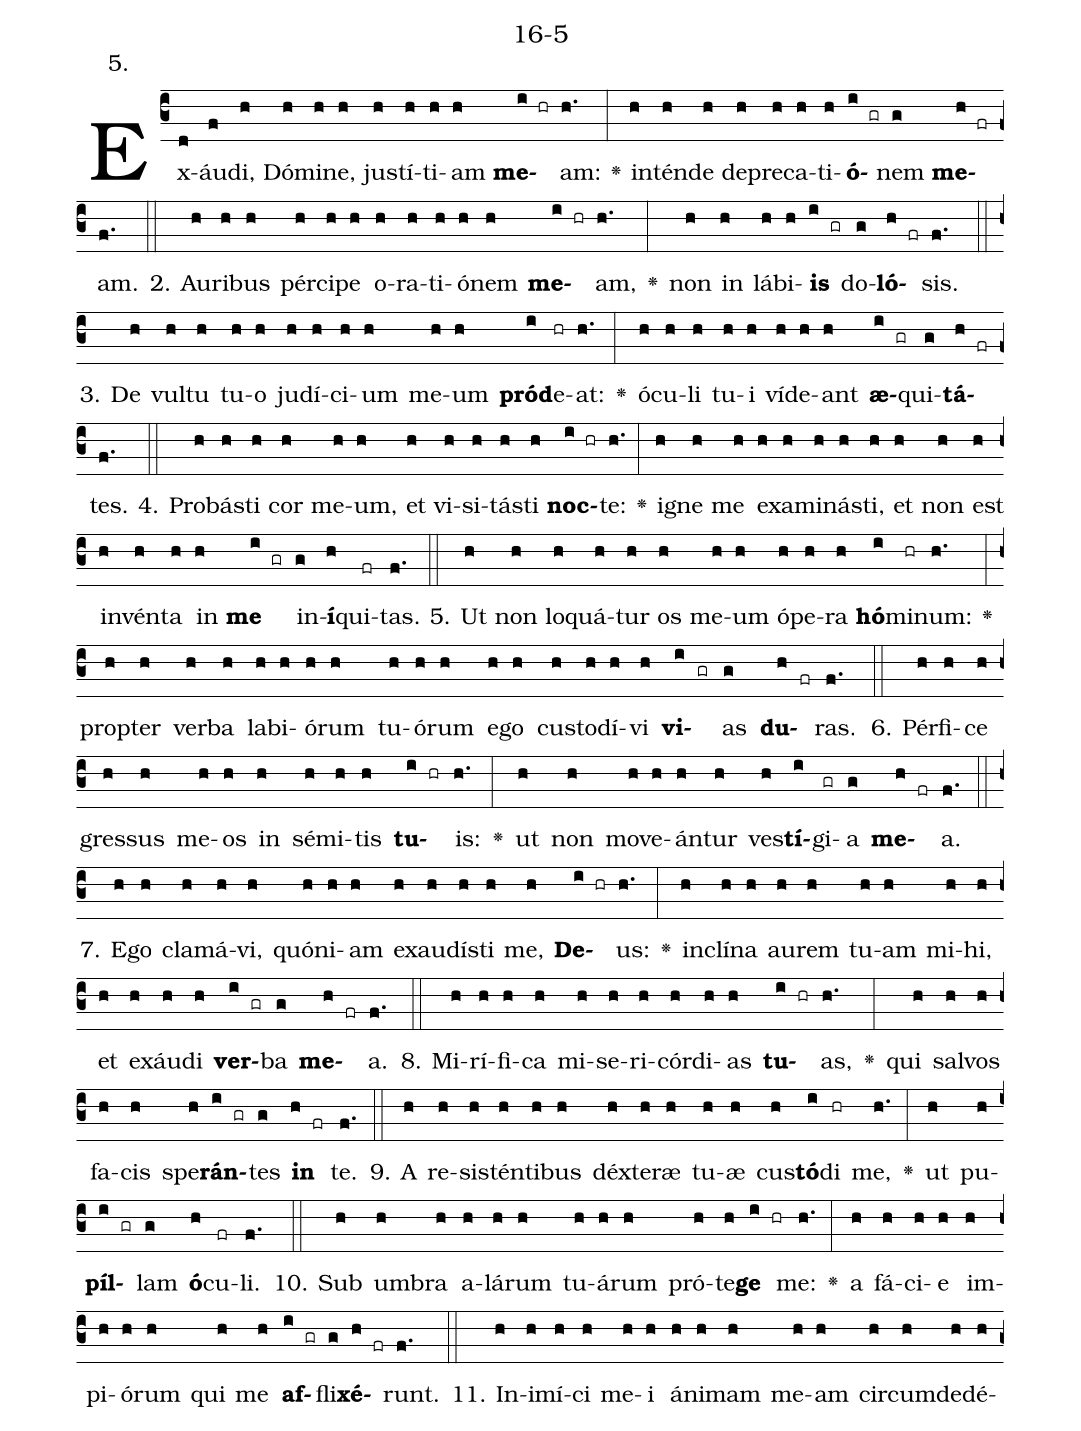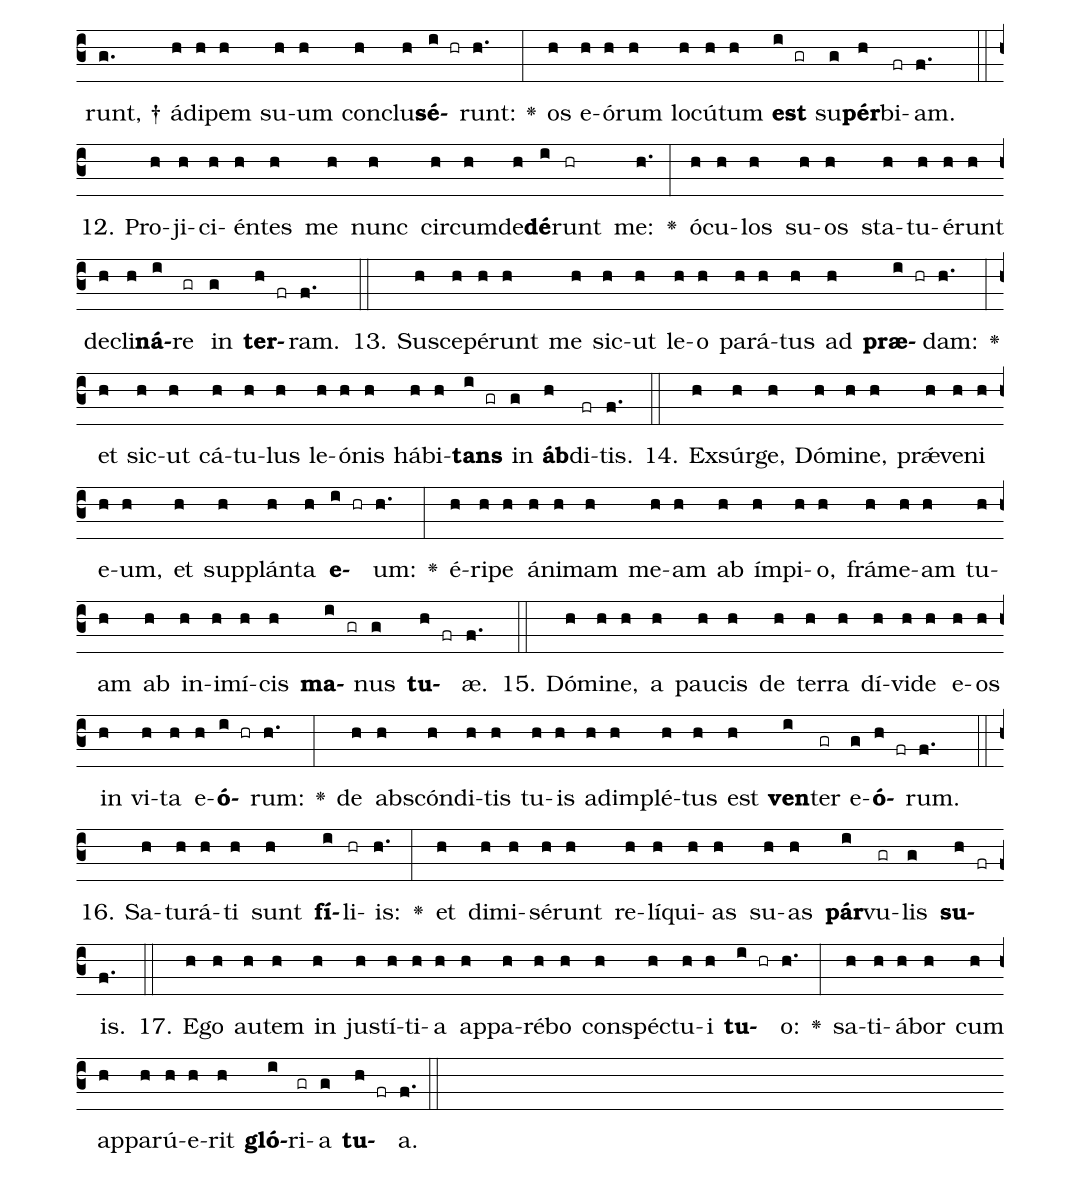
name: 16-5;
annotation: 5.;
%%
(c3)Ex(d)áu(f)di,(h) Dó(h)mi(h)ne,(h) jus(h)tí(h)ti(h)am(h) <b>me</b>(i hr)am:(h.) <v>\greheightstar</v>(:) in(h)tén(h)de(h) de(h)pre(h)ca(h)ti(h)<b>ó</b>(i gr)nem(g) <b>me</b>(h fr)am.(f.) (::)
2. Au(h)ri(h)bus(h) pér(h)ci(h)pe(h) o(h)ra(h)ti(h)ó(h)nem(h) <b>me</b>(i hr)am,(h.) <v>\greheightstar</v>(:) non(h) in(h) lá(h)bi(h)<b>is</b>(i gr) do(g)<b>ló</b>(h fr)sis.(f.) (::)
3. De(h) vul(h)tu(h) tu(h)o(h) ju(h)dí(h)ci(h)um(h) me(h)um(h) <b>pród</b>(i)e(hr)at:(h.) <v>\greheightstar</v>(:) ó(h)cu(h)li(h) tu(h)i(h) ví(h)de(h)ant(h) <b>æ</b>(i gr)qui(g)<b>tá</b>(h fr)tes.(f.) (::)
4. Pro(h)bás(h)ti(h) cor(h) me(h)um,(h) et(h) vi(h)si(h)tás(h)ti(h) <b>noc</b>(i hr)te:(h.) <v>\greheightstar</v>(:) i(h)gne(h) me(h) ex(h)a(h)mi(h)nás(h)ti,(h) et(h) non(h) est(h) in(h)vén(h)ta(h) in(h) <b>me</b>(i gr) in(g)<b>í</b>(h)qui(fr)tas.(f.) (::)
5. Ut(h) non(h) lo(h)quá(h)tur(h) os(h) me(h)um(h) ó(h)pe(h)ra(h) <b>hó</b>(i)mi(hr)num:(h.) <v>\greheightstar</v>(:) prop(h)ter(h) ver(h)ba(h) la(h)bi(h)ó(h)rum(h) tu(h)ó(h)rum(h) e(h)go(h) cus(h)to(h)dí(h)vi(h) <b>vi</b>(i gr)as(g) <b>du</b>(h fr)ras.(f.) (::)
6. Pér(h)fi(h)ce(h) gres(h)sus(h) me(h)os(h) in(h) sé(h)mi(h)tis(h) <b>tu</b>(i hr)is:(h.) <v>\greheightstar</v>(:) ut(h) non(h) mo(h)ve(h)án(h)tur(h) ves(h)<b>tí</b>(i)gi(gr)a(g) <b>me</b>(h fr)a.(f.) (::)
7. E(h)go(h) cla(h)má(h)vi,(h) quón(h)i(h)am(h) ex(h)au(h)dís(h)ti(h) me,(h) <b>De</b>(i hr)us:(h.) <v>\greheightstar</v>(:) in(h)clí(h)na(h) au(h)rem(h) tu(h)am(h) mi(h)hi,(h) et(h) ex(h)áu(h)di(h) <b>ver</b>(i gr)ba(g) <b>me</b>(h fr)a.(f.) (::)
8. Mi(h)rí(h)fi(h)ca(h) mi(h)se(h)ri(h)cór(h)di(h)as(h) <b>tu</b>(i hr)as,(h.) <v>\greheightstar</v>(:) qui(h) sal(h)vos(h) fa(h)cis(h) spe(h)<b>rán</b>(i gr)tes(g) <b>in</b>(h fr) te.(f.) (::)
9. A(h) re(h)sis(h)tén(h)ti(h)bus(h) déx(h)te(h)ræ(h) tu(h)æ(h) cus(h)<b>tó</b>(i)di(hr) me,(h.) <v>\greheightstar</v>(:) ut(h) pu(h)<b>píl</b>(i gr)lam(g) <b>ó</b>(h)cu(fr)li.(f.) (::)
10. Sub(h) um(h)bra(h) a(h)lá(h)rum(h) tu(h)á(h)rum(h) pró(h)te(h)<b>ge</b>(i hr) me:(h.) <v>\greheightstar</v>(:) a(h) fá(h)ci(h)e(h) im(h)pi(h)ó(h)rum(h) qui(h) me(h) <b>af</b>(i gr)fli(g)<b>xé</b>(h fr)runt.(f.) (::)
11. In(h)i(h)mí(h)ci(h) me(h)i(h) á(h)ni(h)mam(h) me(h)am(h) cir(h)cum(h)de(h)dé(h)runt, †(g.) á(h)di(h)pem(h) su(h)um(h) con(h)clu(h)<b>sé</b>(i hr)runt:(h.) <v>\greheightstar</v>(:) os(h) e(h)ó(h)rum(h) lo(h)cú(h)tum(h) <b>est</b>(i gr) su(g)<b>pér</b>(h)bi(fr)am.(f.) (::)
12. Pro(h)ji(h)ci(h)én(h)tes(h) me(h) nunc(h) cir(h)cum(h)de(h)<b>dé</b>(i)runt(hr) me:(h.) <v>\greheightstar</v>(:) ó(h)cu(h)los(h) su(h)os(h) sta(h)tu(h)é(h)runt(h) de(h)cli(h)<b>ná</b>(i)re(gr) in(g) <b>ter</b>(h fr)ram.(f.) (::)
13. Su(h)sce(h)pé(h)runt(h) me(h) sic(h)ut(h) le(h)o(h) pa(h)rá(h)tus(h) ad(h) <b>præ</b>(i hr)dam:(h.) <v>\greheightstar</v>(:) et(h) sic(h)ut(h) cá(h)tu(h)lus(h) le(h)ó(h)nis(h) há(h)bi(h)<b>tans</b>(i gr) in(g) <b>áb</b>(h)di(fr)tis.(f.) (::)
14. Ex(h)súr(h)ge,(h) Dó(h)mi(h)ne,(h) prǽ(h)ve(h)ni(h) e(h)um,(h) et(h) sup(h)plán(h)ta(h) <b>e</b>(i hr)um:(h.) <v>\greheightstar</v>(:) é(h)ri(h)pe(h) á(h)ni(h)mam(h) me(h)am(h) ab(h) ím(h)pi(h)o,(h) frá(h)me(h)am(h) tu(h)am(h) ab(h) in(h)i(h)mí(h)cis(h) <b>ma</b>(i gr)nus(g) <b>tu</b>(h fr)æ.(f.) (::)
15. Dó(h)mi(h)ne,(h) a(h) pau(h)cis(h) de(h) ter(h)ra(h) dí(h)vi(h)de(h) e(h)os(h) in(h) vi(h)ta(h) e(h)<b>ó</b>(i hr)rum:(h.) <v>\greheightstar</v>(:) de(h) abs(h)cón(h)di(h)tis(h) tu(h)is(h) ad(h)im(h)plé(h)tus(h) est(h) <b>ven</b>(i)ter(gr) e(g)<b>ó</b>(h fr)rum.(f.) (::)
16. Sa(h)tu(h)rá(h)ti(h) sunt(h) <b>fí</b>(i)li(hr)is:(h.) <v>\greheightstar</v>(:) et(h) di(h)mi(h)sé(h)runt(h) re(h)lí(h)qui(h)as(h) su(h)as(h) <b>pár</b>(i)vu(gr)lis(g) <b>su</b>(h fr)is.(f.) (::)
17. E(h)go(h) au(h)tem(h) in(h) jus(h)tí(h)ti(h)a(h) ap(h)pa(h)ré(h)bo(h) con(h)spéc(h)tu(h)i(h) <b>tu</b>(i hr)o:(h.) <v>\greheightstar</v>(:) sa(h)ti(h)á(h)bor(h) cum(h) ap(h)pa(h)rú(h)e(h)rit(h) <b>gló</b>(i)ri(gr)a(g) <b>tu</b>(h fr)a.(f.) (::)
